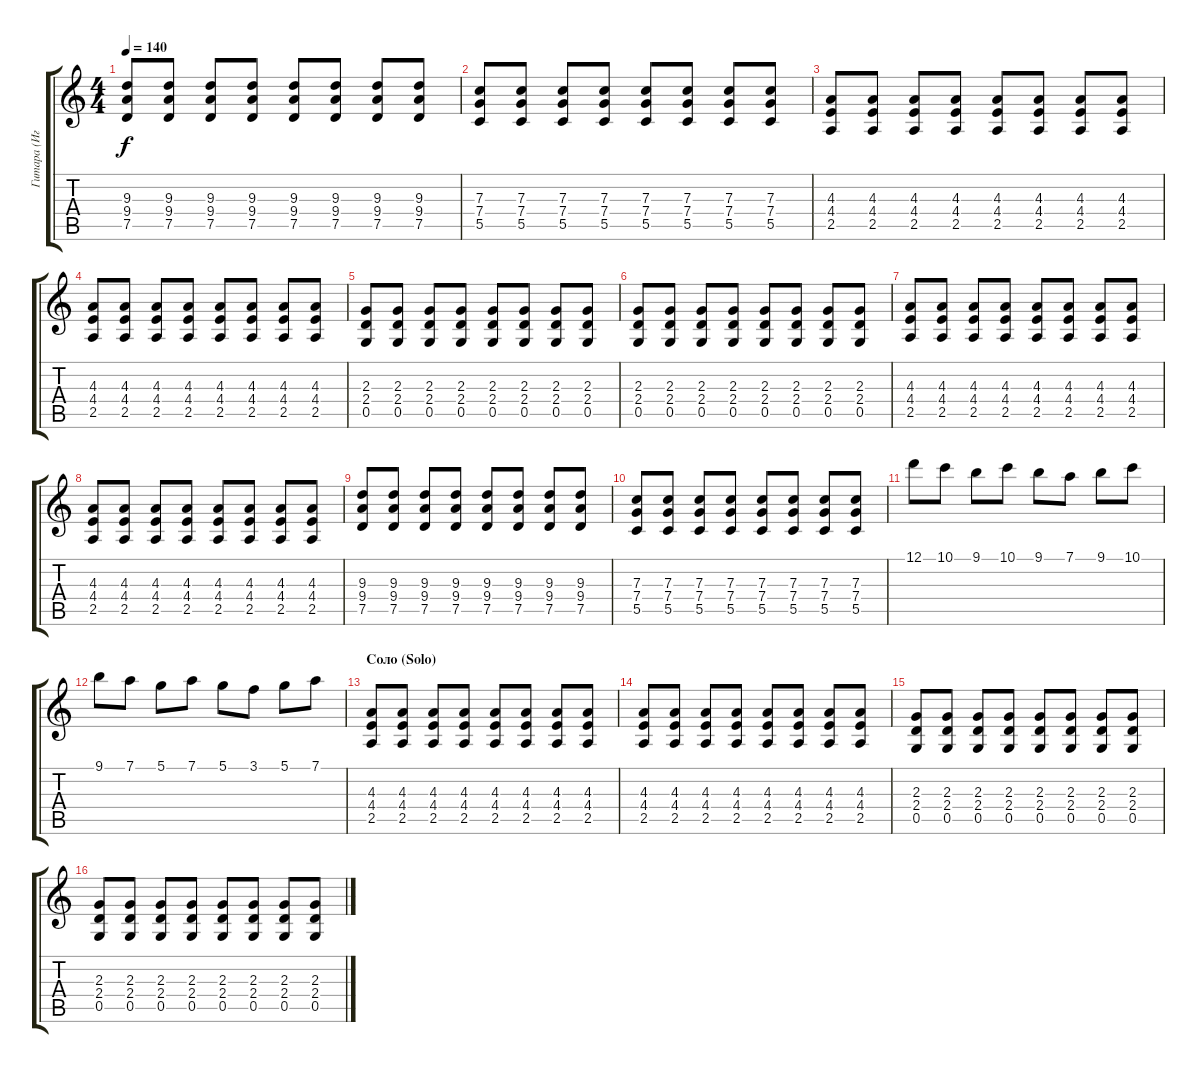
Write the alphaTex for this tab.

\track ("Гитара (Игорь \"Jeff\" Поляков)" "Гитара (Иг") {instrument distortionguitar}
\staff {score tabs}
\tuning (D4 A3 F3 C3 G2 D2) {hide}
\ts (4 4)
\tempo 140
\clef g2
\ks c
(9.3 9.4 7.5).8{dy f} (9.3 9.4 7.5).8 (9.3 9.4 7.5).8 (9.3 9.4 7.5).8 (9.3 9.4 7.5).8 (9.3 9.4 7.5).8 (9.3 9.4 7.5).8 (9.3 9.4 7.5).8 |
(7.3 7.4 5.5).8 (7.3 7.4 5.5).8 (7.3 7.4 5.5).8 (7.3 7.4 5.5).8 (7.3 7.4 5.5).8 (7.3 7.4 5.5).8 (7.3 7.4 5.5).8 (7.3 7.4 5.5).8 |
(4.3 4.4 2.5).8 (4.3 4.4 2.5).8 (4.3 4.4 2.5).8 (4.3 4.4 2.5).8 (4.3 4.4 2.5).8 (4.3 4.4 2.5).8 (4.3 4.4 2.5).8 (4.3 4.4 2.5).8 |
(4.3 4.4 2.5).8 (4.3 4.4 2.5).8 (4.3 4.4 2.5).8 (4.3 4.4 2.5).8 (4.3 4.4 2.5).8 (4.3 4.4 2.5).8 (4.3 4.4 2.5).8 (4.3 4.4 2.5).8 |
(2.3 2.4 0.5).8 (2.3 2.4 0.5).8 (2.3 2.4 0.5).8 (2.3 2.4 0.5).8 (2.3 2.4 0.5).8 (2.3 2.4 0.5).8 (2.3 2.4 0.5).8 (2.3 2.4 0.5).8 |
(2.3 2.4 0.5).8 (2.3 2.4 0.5).8 (2.3 2.4 0.5).8 (2.3 2.4 0.5).8 (2.3 2.4 0.5).8 (2.3 2.4 0.5).8 (2.3 2.4 0.5).8 (2.3 2.4 0.5).8 |
(4.3 4.4 2.5).8 (4.3 4.4 2.5).8 (4.3 4.4 2.5).8 (4.3 4.4 2.5).8 (4.3 4.4 2.5).8 (4.3 4.4 2.5).8 (4.3 4.4 2.5).8 (4.3 4.4 2.5).8 |
(4.3 4.4 2.5).8 (4.3 4.4 2.5).8 (4.3 4.4 2.5).8 (4.3 4.4 2.5).8 (4.3 4.4 2.5).8 (4.3 4.4 2.5).8 (4.3 4.4 2.5).8 (4.3 4.4 2.5).8 |
(9.3 9.4 7.5).8 (9.3 9.4 7.5).8 (9.3 9.4 7.5).8 (9.3 9.4 7.5).8 (9.3 9.4 7.5).8 (9.3 9.4 7.5).8 (9.3 9.4 7.5).8 (9.3 9.4 7.5).8 |
(7.3 7.4 5.5).8 (7.3 7.4 5.5).8 (7.3 7.4 5.5).8 (7.3 7.4 5.5).8 (7.3 7.4 5.5).8 (7.3 7.4 5.5).8 (7.3 7.4 5.5).8 (7.3 7.4 5.5).8 |
12.1.8 10.1.8 9.1.8 10.1.8 9.1.8 7.1.8 9.1.8 10.1.8 |
9.1.8 7.1.8 5.1.8 7.1.8 5.1.8 3.1.8 5.1.8 7.1.8 |
\section ("" "Соло (Solo)")
(4.3 4.4 2.5).8 (4.3 4.4 2.5).8 (4.3 4.4 2.5).8 (4.3 4.4 2.5).8 (4.3 4.4 2.5).8 (4.3 4.4 2.5).8 (4.3 4.4 2.5).8 (4.3 4.4 2.5).8 |
(4.3 4.4 2.5).8 (4.3 4.4 2.5).8 (4.3 4.4 2.5).8 (4.3 4.4 2.5).8 (4.3 4.4 2.5).8 (4.3 4.4 2.5).8 (4.3 4.4 2.5).8 (4.3 4.4 2.5).8 |
(2.3 2.4 0.5).8 (2.3 2.4 0.5).8 (2.3 2.4 0.5).8 (2.3 2.4 0.5).8 (2.3 2.4 0.5).8 (2.3 2.4 0.5).8 (2.3 2.4 0.5).8 (2.3 2.4 0.5).8 |
(2.3 2.4 0.5).8 (2.3 2.4 0.5).8 (2.3 2.4 0.5).8 (2.3 2.4 0.5).8 (2.3 2.4 0.5).8 (2.3 2.4 0.5).8 (2.3 2.4 0.5).8 (2.3 2.4 0.5).8
